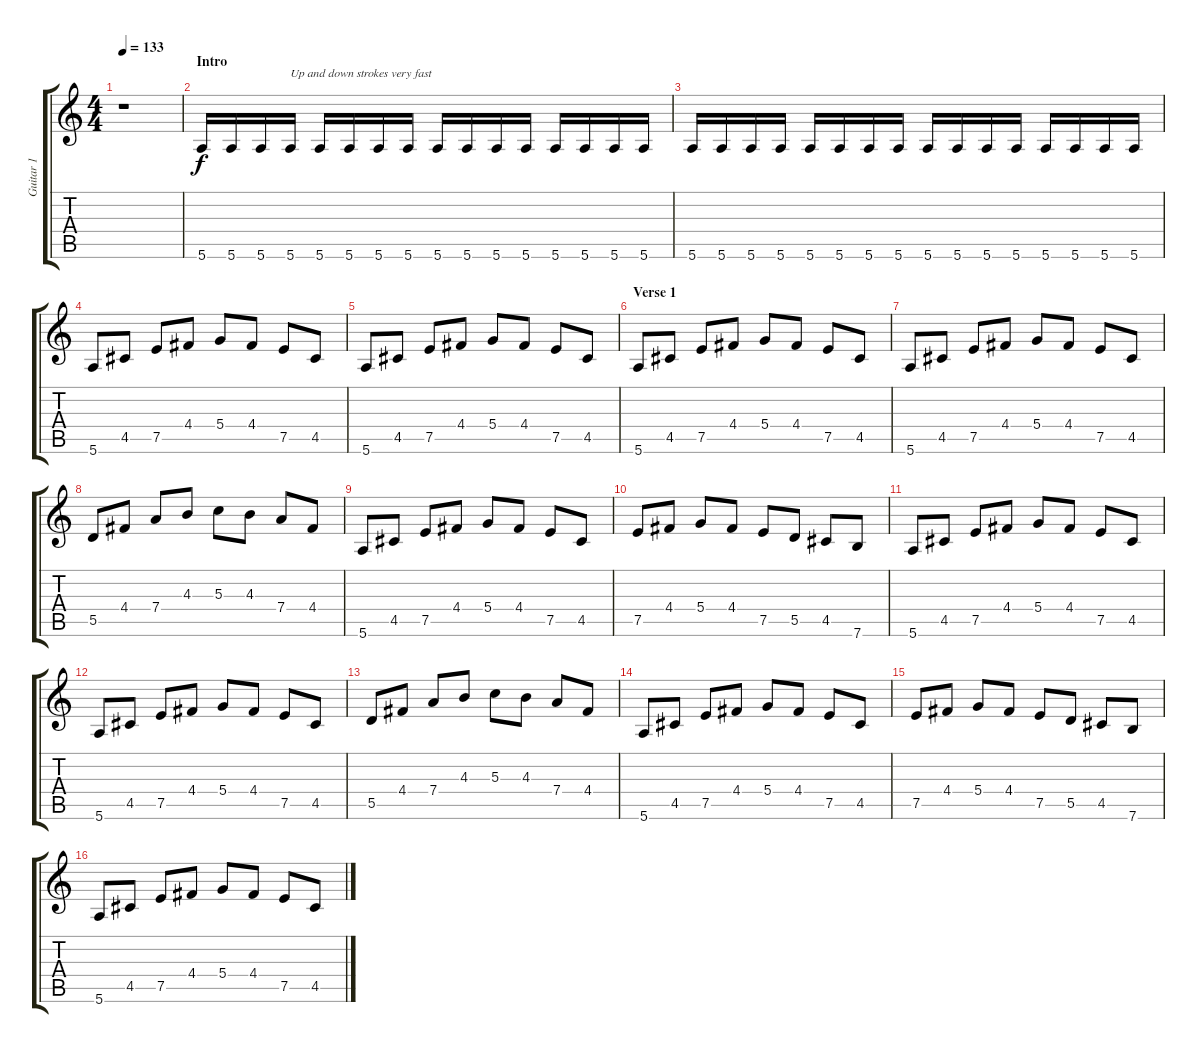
\track ("Guitar 1" "Guitar 1") {instrument electricguitarjazz}
\staff {score tabs}
\tuning (E4 B3 G3 D3 A2 E2) {hide}
\ts (4 4)
\tempo 133
\clef g2
\ks c
r.1{dy f instrument electricguitarjazz} |
\section ("" "Intro")
5.6.16 5.6.16 5.6.16 5.6.16{txt "Up and down strokes very fast"} 5.6.16 5.6.16 5.6.16 5.6.16 5.6.16 5.6.16 5.6.16 5.6.16 5.6.16 5.6.16 5.6.16 5.6.16 |
5.6.16 5.6.16 5.6.16 5.6.16 5.6.16 5.6.16 5.6.16 5.6.16 5.6.16 5.6.16 5.6.16 5.6.16 5.6.16 5.6.16 5.6.16 5.6.16 |
5.6.8 4.5.8 7.5.8 4.4.8 5.4.8 4.4.8 7.5.8 4.5.8 |
5.6.8 4.5.8 7.5.8 4.4.8 5.4.8 4.4.8 7.5.8 4.5.8 |
\section ("" "Verse 1")
5.6.8 4.5.8 7.5.8 4.4.8 5.4.8 4.4.8 7.5.8 4.5.8 |
5.6.8 4.5.8 7.5.8 4.4.8 5.4.8 4.4.8 7.5.8 4.5.8 |
5.5.8 4.4.8 7.4.8 4.3.8 5.3.8 4.3.8 7.4.8 4.4.8 |
5.6.8 4.5.8 7.5.8 4.4.8 5.4.8 4.4.8 7.5.8 4.5.8 |
7.5.8 4.4.8 5.4.8 4.4.8 7.5.8 5.5.8 4.5.8 7.6.8 |
5.6.8 4.5.8 7.5.8 4.4.8 5.4.8 4.4.8 7.5.8 4.5.8 |
5.6.8 4.5.8 7.5.8 4.4.8 5.4.8 4.4.8 7.5.8 4.5.8 |
5.5.8 4.4.8 7.4.8 4.3.8 5.3.8 4.3.8 7.4.8 4.4.8 |
5.6.8 4.5.8 7.5.8 4.4.8 5.4.8 4.4.8 7.5.8 4.5.8 |
7.5.8 4.4.8 5.4.8 4.4.8 7.5.8 5.5.8 4.5.8 7.6.8 |
5.6.8 4.5.8 7.5.8 4.4.8 5.4.8 4.4.8 7.5.8 4.5.8
